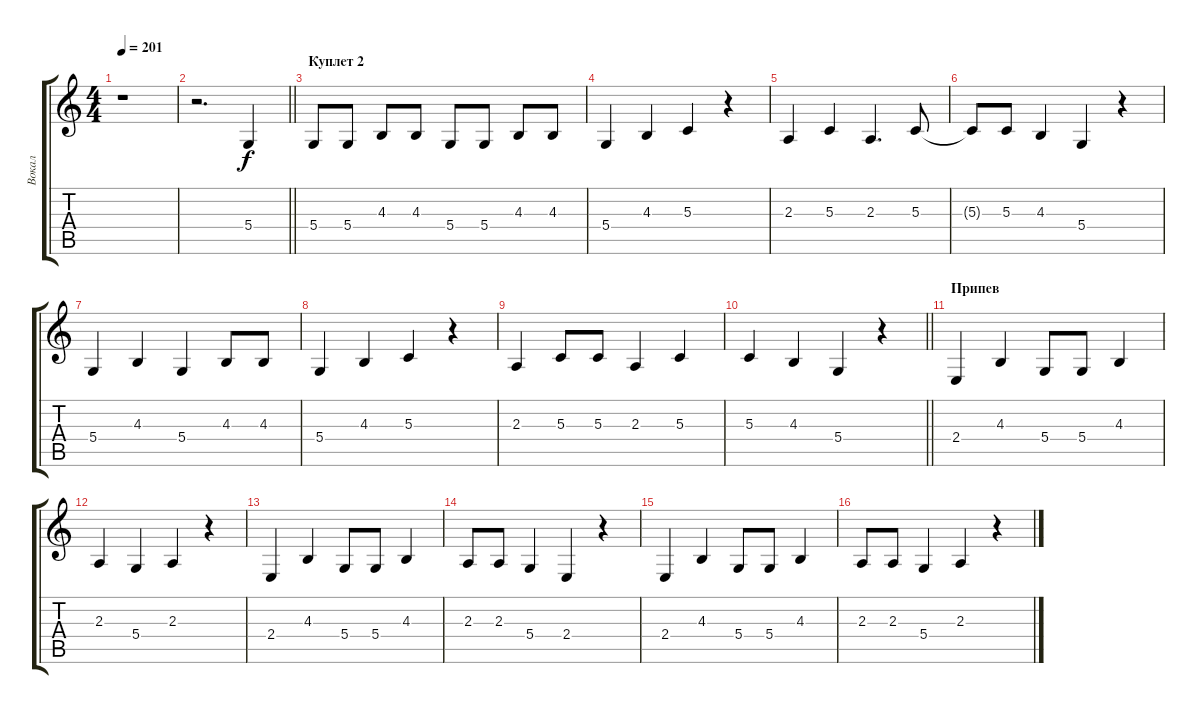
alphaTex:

\track ("Вокал" "Вокал") {instrument tenorsax}
\staff {score tabs}
\tuning (E4 B3 G3 D3 A2 E2) {hide}
\ts (4 4)
\tempo 201
\clef g2
\ks c
r.1{dy f} |
\barLineRight lightlight
r.2{d} 5.4.4 |
\section ("" "Куплет 2")
5.4.8 5.4.8 4.3.8 4.3.8 5.4.8 5.4.8 4.3.8 4.3.8 |
5.4.4 4.3.4 5.3.4 r.4 |
2.3.4 5.3.4 2.3.4{d} 5.3.8 |
5.3{t}.8 5.3.8 4.3.4 5.4.4 r.4 |
5.4.4 4.3.4 5.4.4 4.3.8 4.3.8 |
5.4.4 4.3.4 5.3.4 r.4 |
2.3.4 5.3.8 5.3.8 2.3.4 5.3.4 |
\barLineRight lightlight
5.3.4 4.3.4 5.4.4 r.4 |
\section ("" "Припев")
2.4.4 4.3.4 5.4.8 5.4.8 4.3.4 |
2.3.4 5.4.4 2.3.4 r.4 |
2.4.4 4.3.4 5.4.8 5.4.8 4.3.4 |
2.3.8 2.3.8 5.4.4 2.4.4 r.4 |
2.4.4 4.3.4 5.4.8 5.4.8 4.3.4 |
2.3.8 2.3.8 5.4.4 2.3.4 r.4
